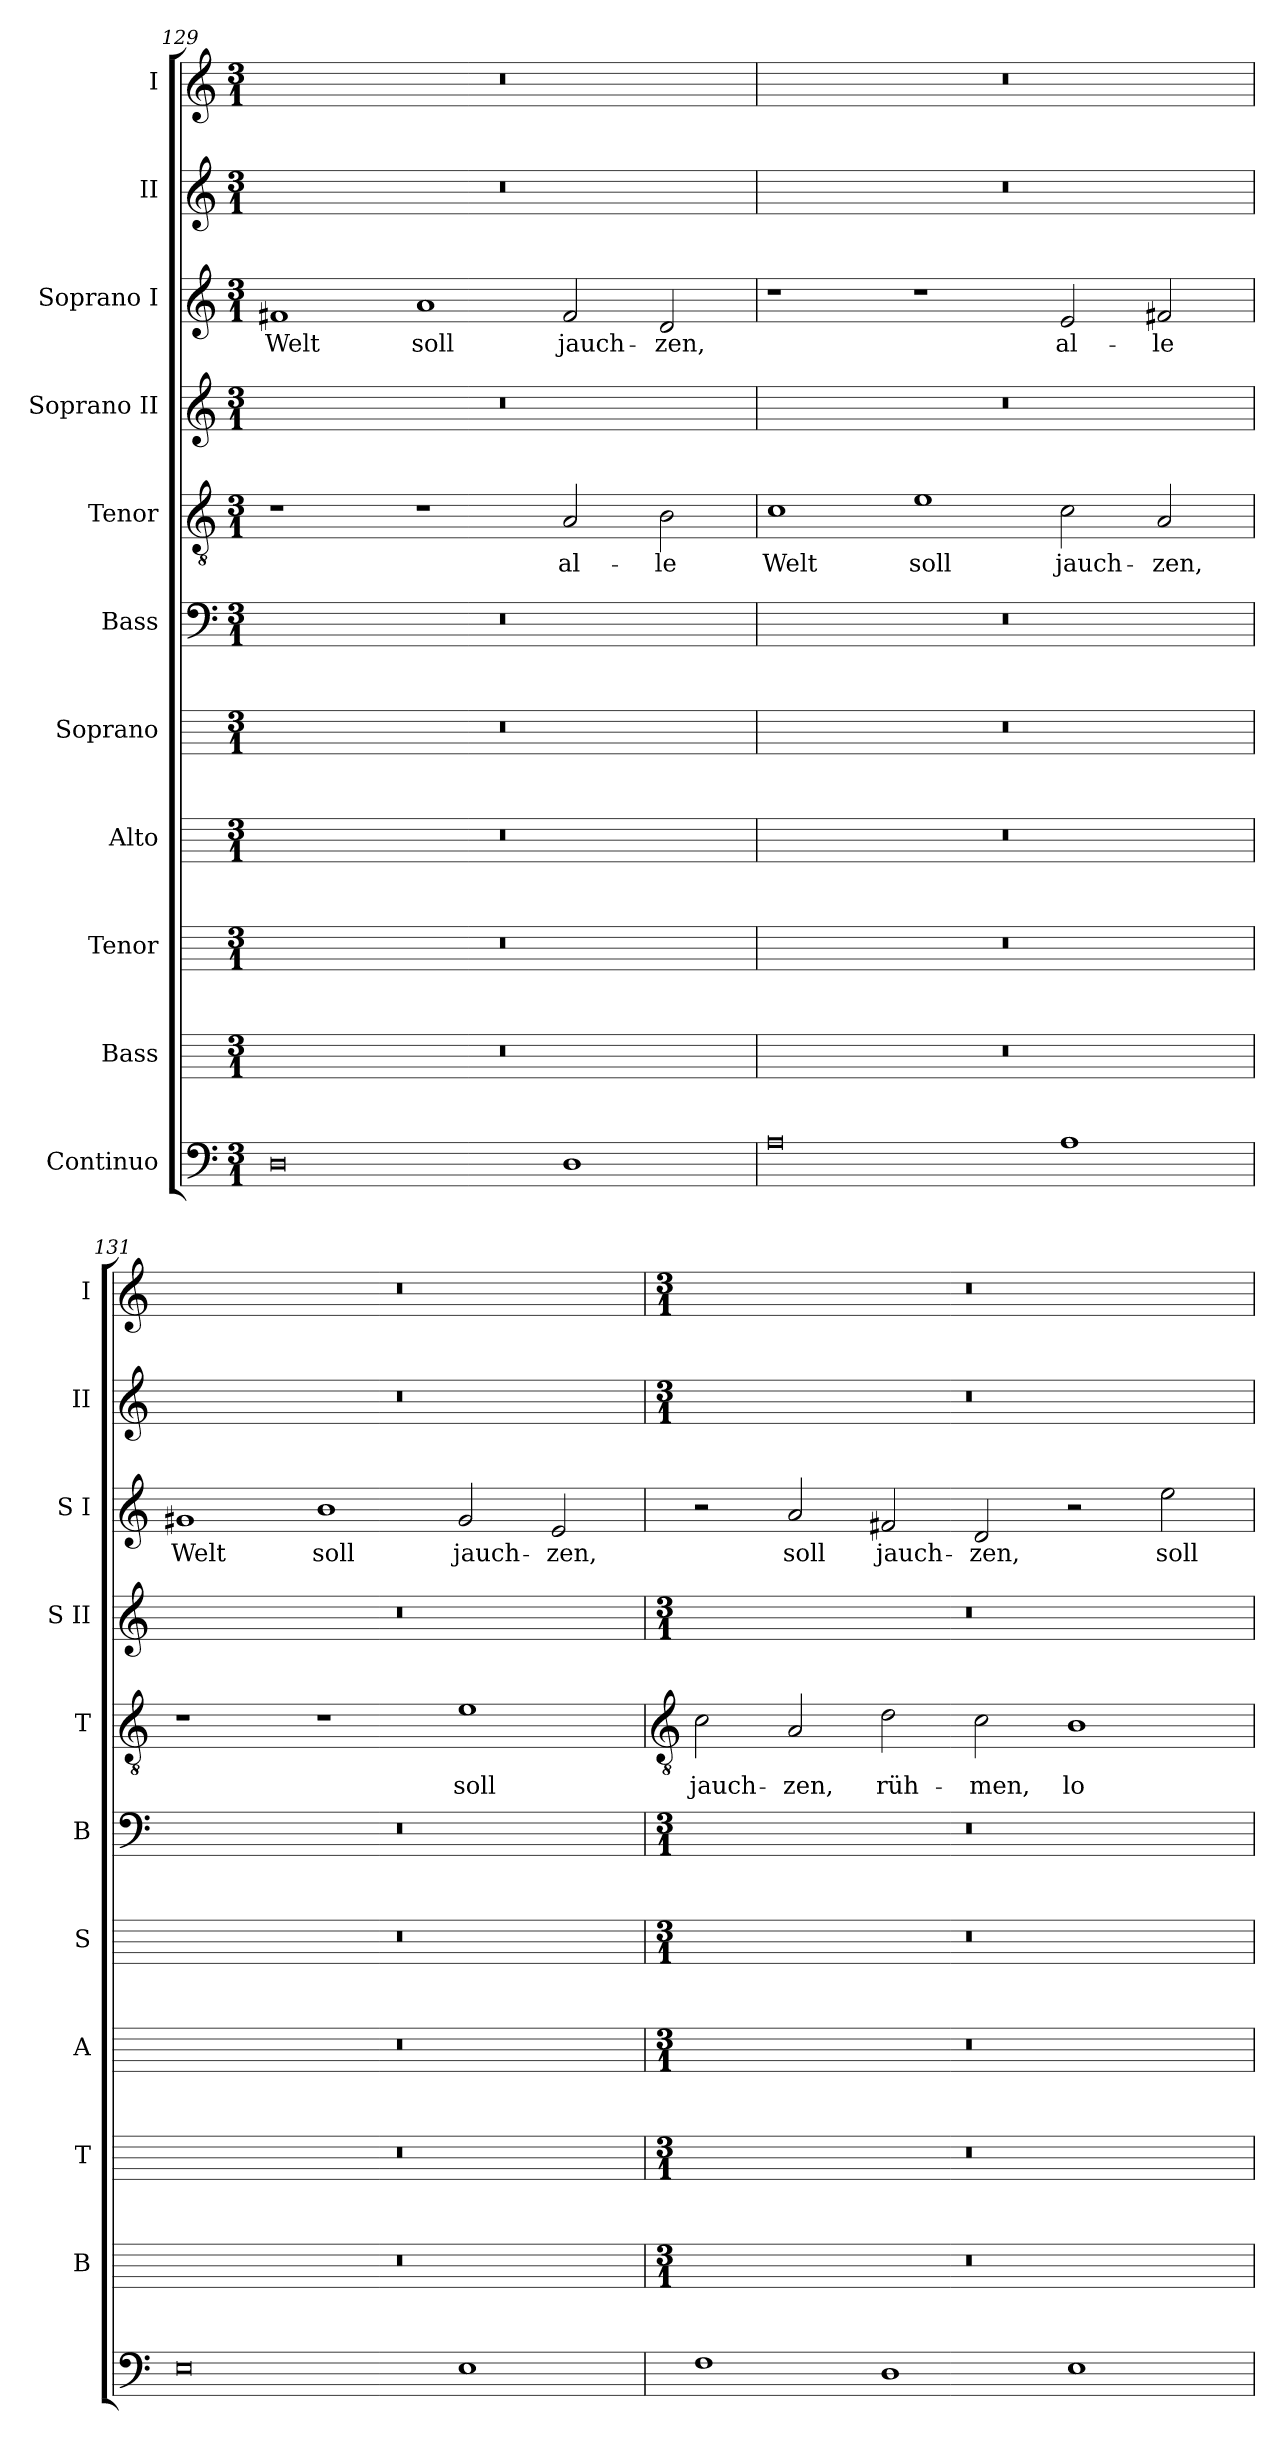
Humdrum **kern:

**kern	**kern	**kern	**kern	**kern	**kern	**kern	**text	**kern	**kern	**text	**kern	**kern
*part11	*part10	*part9	*part8	*part7	*part6	*part5	*part5	*part4	*part3	*part3	*part2	*part1
*staff11	*staff10	*staff9	*staff8	*staff7	*staff6	*staff5	*staff5	*staff4	*staff3	*staff3	*staff2	*staff1
*I"Continuo	*I"Bass	*I"Tenor	*I"Alto	*I"Soprano	*I"Bass	*I"Tenor	*	*I"Soprano II	*I"Soprano I	*	*I"II	*I"I
*	*I'B	*I'T	*I'A	*I'S	*I'B	*I'T	*	*I'S II	*I'S I	*	*I'II	*I'I
*clefF4	*	*	*	*	*clefF4	*clefGv2	*	*clefG2	*clefG2	*	*clefG2	*clefG2
*	*ITrd4c7	*ITrd4c7	*ITrd4c7	*ITrd4c7	*	*	*	*	*	*	*	*
*k[]	*	*	*	*	*k[]	*k[]	*	*k[]	*k[]	*	*k[]	*k[]
*C:	*	*	*	*	*C:	*C:	*	*C:	*C:	*	*C:	*C:
*M3/1	*M3/1	*M3/1	*M3/1	*M3/1	*M3/1	*M3/1	*	*M3/1	*M3/1	*	*M3/1	*M3/1
=129	=129	=129	=129	=129	=129	=129	=129	=129	=129	=129	=129	=129
!	!	!	!	!	!	!	!	!	!	!LO:LY:b	!	!
0D	0.r	0.r	0.r	0.r	0.r	1r	.	0.r	1f#X	Welt	0.r	0.r
!	!	!	!	!	!	!	!	!	!	!LO:LY:b	!	!
.	.	.	.	.	.	1r	.	.	1a	soll	.	.
!	!	!	!	!	!	!	!LO:LY:b	!	!	!LO:LY:b	!	!
1D	.	.	.	.	.	2A	al-	.	2f#	jauch-	.	.
!	!	!	!	!	!	!	!LO:LY:b	!	!	!LO:LY:b	!	!
.	.	.	.	.	.	2B	-le	.	2d	-zen,	.	.
=130	=130	=130	=130	=130	=130	=130	=130	=130	=130	=130	=130	=130
!	!	!	!	!	!	!	!LO:LY:b	!	!	!	!	!
0A	0.r	0.r	0.r	0.r	0.r	1c	Welt	0.r	1r	.	0.r	0.r
!	!	!	!	!	!	!	!LO:LY:b	!	!	!	!	!
.	.	.	.	.	.	1e	soll	.	1r	.	.	.
!	!	!	!	!	!	!	!LO:LY:b	!	!	!LO:LY:b	!	!
1A	.	.	.	.	.	2c	jauch-	.	2e	al-	.	.
!	!	!	!	!	!	!	!LO:LY:b	!	!	!LO:LY:b	!	!
.	.	.	.	.	.	2A	-zen,	.	2f#X	-le	.	.
=131	=131	=131	=131	=131	=131	=131	=131	=131	=131	=131	=131	=131
!	!	!	!	!	!	!	!	!	!	!LO:LY:b	!	!
0E	0.r	0.r	0.r	0.r	0.r	1r	.	0.r	1g#X	Welt	0.r	0.r
!	!	!	!	!	!	!	!	!	!	!LO:LY:b	!	!
.	.	.	.	.	.	1r	.	.	1b	soll	.	.
!	!	!	!	!	!	!	!LO:LY:b	!	!	!LO:LY:b	!	!
1E	.	.	.	.	.	1e	soll	.	2g#	jauch-	.	.
!	!	!	!	!	!	!	!	!	!	!LO:LY:b	!	!
.	.	.	.	.	.	.	.	.	2e	-zen,	.	.
!!LO:LB:g=z
=132	=132	=132	=132	=132	=132	=132	=132	=132	=132	=132	=132	=132
*	*	*	*	*	*	*clefGv2	*	*	*	*	*	*
*	*M3/1	*M3/1	*M3/1	*M3/1	*M3/1	*	*	*M3/1	*	*	*M3/1	*M3/1
!	!	!	!	!	!	!	!LO:LY:b	!	!	!	!	!
1F	0.r	0.r	0.r	0.r	0.r	2c	jauch-	0.r	2r	.	0.r	0.r
!	!	!	!	!	!	!	!LO:LY:b	!	!	!LO:LY:b	!	!
.	.	.	.	.	.	2A	-zen,	.	2a	soll	.	.
!	!	!	!	!	!	!	!LO:LY:b	!	!	!LO:LY:b	!	!
1D	.	.	.	.	.	2d	rüh-	.	2f#X	jauch-	.	.
!	!	!	!	!	!	!	!LO:LY:b	!	!	!LO:LY:b	!	!
.	.	.	.	.	.	2c	-men,	.	2d	-zen,	.	.
!	!	!	!	!	!	!	!LO:LY:b	!	!	!	!	!
1E	.	.	.	.	.	1B	lo-	.	2r	.	.	.
!	!	!	!	!	!	!	!	!	!	!LO:LY:b	!	!
.	.	.	.	.	.	.	.	.	2ee	soll	.	.
=	=	=	=	=	=	=	=	=	=	=	=	=
*-	*-	*-	*-	*-	*-	*-	*-	*-	*-	*-	*-	*-
